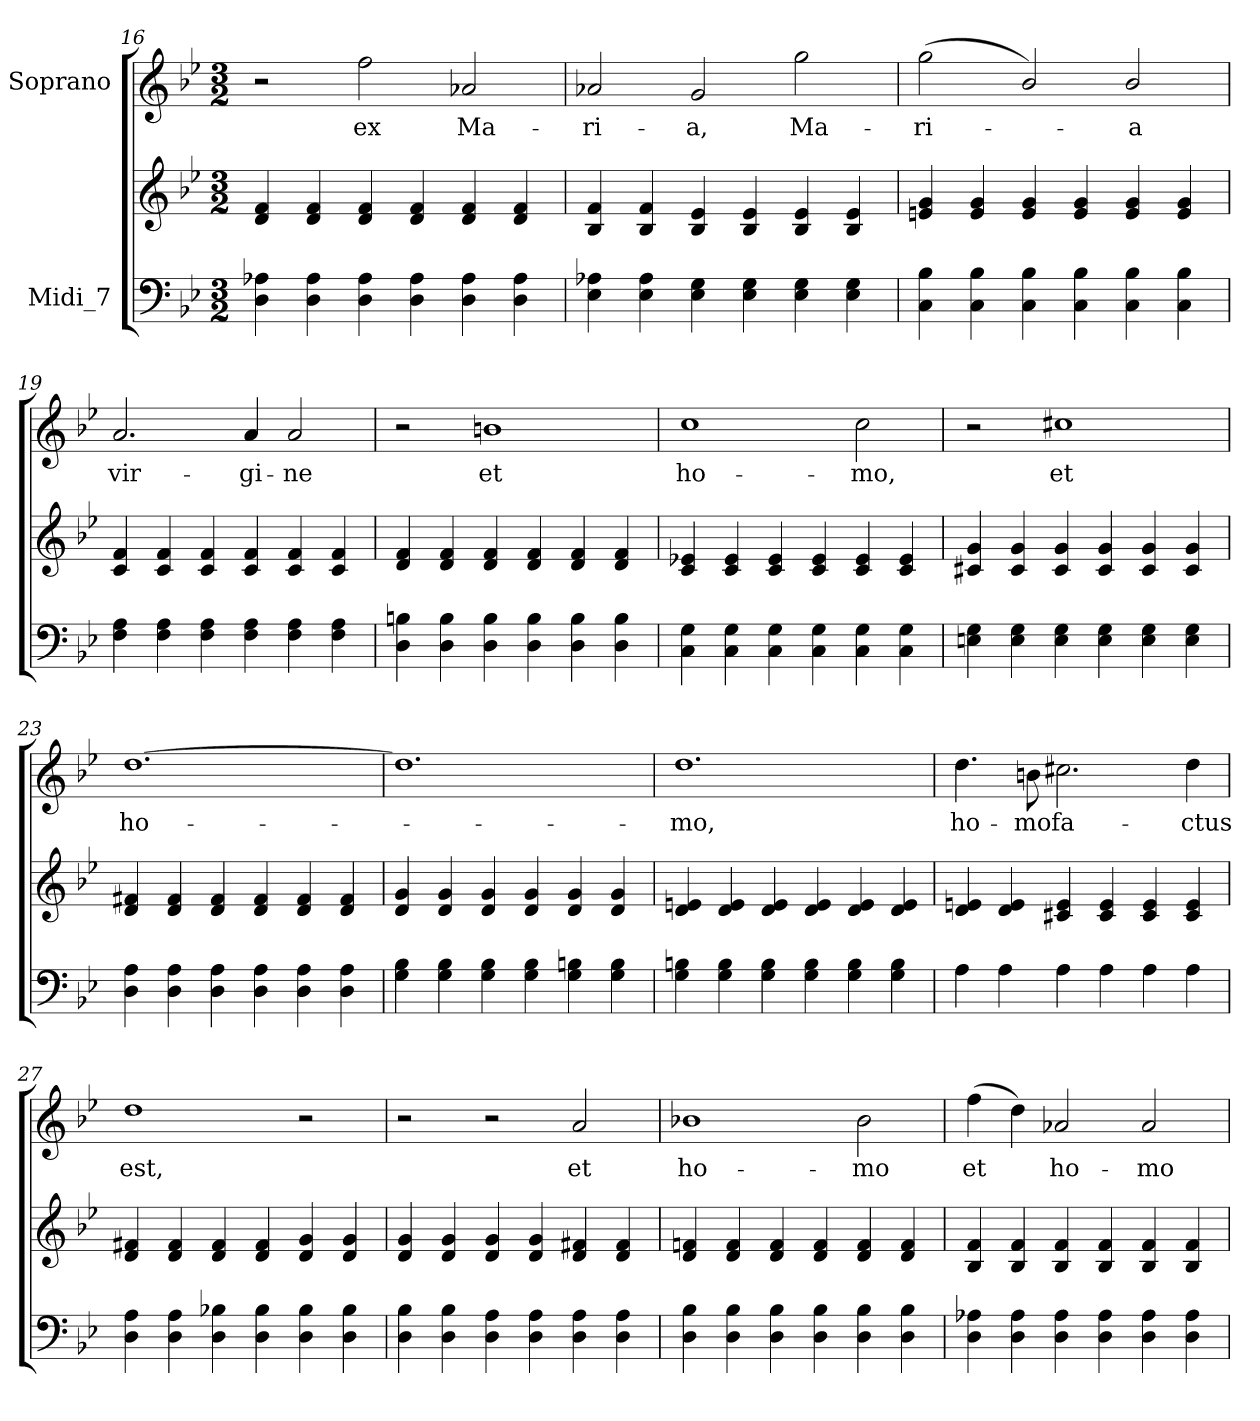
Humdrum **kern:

**kern	**kern	**kern	**text
*part2	*part2	*part1	*part1
*staff3	*staff2	*staff1	*staff1
*I"Midi_7	*	*I"Soprano	*
*clefF4	*clefG2	*clefG2	*
*k[b-e-]	*k[b-e-]	*k[b-e-]	*
*B-:	*B-:	*B-:	*
*M3/2	*M3/2	*M3/2	*
=16	=16	=16	=16
4D 4A-X	4d 4f	2r	.
4D 4A-	4d 4f	.	.
!	!	!	!LO:LY:b
4D 4A-	4d 4f	2ff	ex
4D 4A-	4d 4f	.	.
!	!	!	!LO:LY:b
4D 4A-	4d 4f	2a-X	Ma-
4D 4A-	4d 4f	.	.
=17	=17	=17	=17
!	!	!	!LO:LY:b
4E- 4A-X	4B- 4f	2a-	-ri-
4E- 4A-	4B- 4f	.	.
!	!	!	!LO:LY:b
4E- 4G	4B- 4e-	2g	-a,
4E- 4G	4B- 4e-	.	.
!	!	!	!LO:LY:b
4E- 4G	4B- 4e-	2gg	Ma-
4E- 4G	4B- 4e-	.	.
=18	=18	=18	=18
!	!	!	!LO:LY:b
4C 4B-	4en 4g	(2gg	-ri-
4C 4B-	4e 4g	.	.
4C 4B-	4e 4g	2b-/)	.
4C 4B-	4e 4g	.	.
!	!	!	!LO:LY:b
4C 4B-	4e 4g	2b-/	a
4C 4B-	4e 4g	.	.
!!LO:LB:g=z
=19	=19	=19	=19
!	!	!	!LO:LY:b
4F 4A	4c 4f	2.a	vir-
4F 4A	4c 4f	.	.
4F 4A	4c 4f	.	.
!	!	!	!LO:LY:b
4F 4A	4c 4f	4a	-gi-
!	!	!	!LO:LY:b
4F 4A	4c 4f	2a	-ne
4F 4A	4c 4f	.	.
=20	=20	=20	=20
4D 4Bn	4d 4f	2r	.
4D 4B	4d 4f	.	.
!	!	!	!LO:LY:b
4D 4B	4d 4f	1bn	et
4D 4B	4d 4f	.	.
4D 4B	4d 4f	.	.
4D 4B	4d 4f	.	.
=21	=21	=21	=21
!	!	!	!LO:LY:b
4C 4G	4c 4e-X	1cc	ho-
4C 4G	4c 4e-	.	.
4C 4G	4c 4e-	.	.
4C 4G	4c 4e-	.	.
!	!	!	!LO:LY:b
4C 4G	4c 4e-	2cc	-mo,
4C 4G	4c 4e-	.	.
=22	=22	=22	=22
4En 4G	4c#X 4g	2r	.
4E 4G	4c# 4g	.	.
!	!	!	!LO:LY:b
4E 4G	4c# 4g	1cc#X	et
4E 4G	4c# 4g	.	.
4E 4G	4c# 4g	.	.
4E 4G	4c# 4g	.	.
=23	=23	=23	=23
!	!	!	!LO:LY:b
4D 4A	4d 4f#X	[1.dd	ho-
4D 4A	4d 4f#	.	.
4D 4A	4d 4f#	.	.
4D 4A	4d 4f#	.	.
4D 4A	4d 4f#	.	.
4D 4A	4d 4f#	.	.
=24	=24	=24	=24
4G 4B-	4d 4g	1.dd]	.
4G 4B-	4d 4g	.	.
4G 4B-	4d 4g	.	.
4G 4B-	4d 4g	.	.
4G 4Bn	4d 4g	.	.
4G 4B	4d 4g	.	.
=25	=25	=25	=25
!	!	!	!LO:LY:b
4G 4Bn	4d 4en	1.dd	mo,
4G 4B	4d 4e	.	.
4G 4B	4d 4e	.	.
4G 4B	4d 4e	.	.
4G 4B	4d 4e	.	.
4G 4B	4d 4e	.	.
=26	=26	=26	=26
!	!	!	!LO:LY:b
4A	4d 4en	4.dd	ho-
4A	4d 4e	.	.
!	!	!	!LO:LY:b
.	.	8bn	-mo
!	!	!	!LO:LY:b
4A	4c#X 4e	2.cc#X	fa-
4A	4c# 4e	.	.
4A	4c# 4e	.	.
!	!	!	!LO:LY:b
4A	4c# 4e	4dd	-ctus
=27	=27	=27	=27
!	!	!	!LO:LY:b
4D 4A	4d 4f#X	1dd	est,
4D 4A	4d 4f#	.	.
4D 4B-X	4d 4f#	.	.
4D 4B-	4d 4f#	.	.
4D 4B-	4d 4g	2r	.
4D 4B-	4d 4g	.	.
!!LO:LB:g=z
=28	=28	=28	=28
4D 4B-	4d 4g	2r	.
4D 4B-	4d 4g	.	.
4D 4A	4d 4g	2r	.
4D 4A	4d 4g	.	.
!	!	!	!LO:LY:b
4D 4A	4d 4f#X	2a	et
4D 4A	4d 4f#	.	.
=29	=29	=29	=29
!	!	!	!LO:LY:b
4D 4B-	4d 4fn	1b-X	ho-
4D 4B-	4d 4f	.	.
4D 4B-	4d 4f	.	.
4D 4B-	4d 4f	.	.
!	!	!	!LO:LY:b
4D 4B-	4d 4f	2b-	-mo
4D 4B-	4d 4f	.	.
=30	=30	=30	=30
!	!	!	!LO:LY:b
4D 4A-X	4B- 4f	(>4ff	et
4D 4A-	4B- 4f	4dd)	.
!	!	!	!LO:LY:b
4D 4A-	4B- 4f	2a-X	ho-
4D 4A-	4B- 4f	.	.
!	!	!	!LO:LY:b
4D 4A-	4B- 4f	2a-	-mo
4D 4A-	4B- 4f	.	.
=	=	=	=
*-	*-	*-	*-
